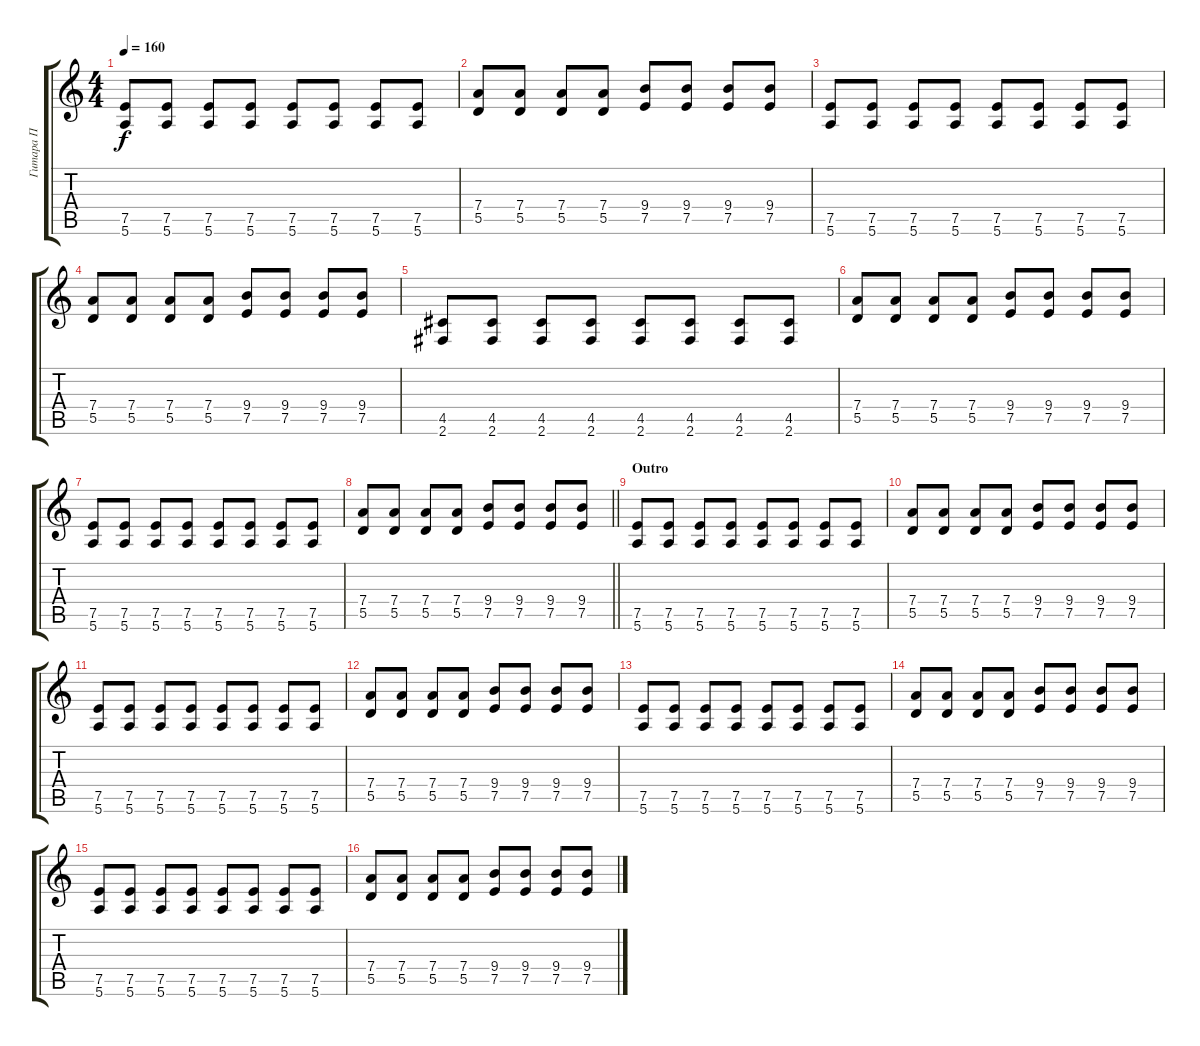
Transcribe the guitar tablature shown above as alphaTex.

\track ("Гитара П" "Гитара П") {instrument overdrivenguitar}
\staff {score tabs}
\tuning (E4 B3 G3 D3 A2 E2) {hide}
\ts (4 4)
\tempo 160
\clef g2
\ks c
(7.5 5.6).8{dy f} (7.5 5.6).8 (7.5 5.6).8 (7.5 5.6).8 (7.5 5.6).8 (7.5 5.6).8 (7.5 5.6).8 (7.5 5.6).8 |
(7.4 5.5).8 (7.4 5.5).8 (7.4 5.5).8 (7.4 5.5).8 (9.4 7.5).8 (9.4 7.5).8 (9.4 7.5).8 (9.4 7.5).8 |
(7.5 5.6).8 (7.5 5.6).8 (7.5 5.6).8 (7.5 5.6).8 (7.5 5.6).8 (7.5 5.6).8 (7.5 5.6).8 (7.5 5.6).8 |
(7.4 5.5).8 (7.4 5.5).8 (7.4 5.5).8 (7.4 5.5).8 (9.4 7.5).8 (9.4 7.5).8 (9.4 7.5).8 (9.4 7.5).8 |
(4.5 2.6).8 (4.5 2.6).8 (4.5 2.6).8 (4.5 2.6).8 (4.5 2.6).8 (4.5 2.6).8 (4.5 2.6).8 (4.5 2.6).8 |
(7.4 5.5).8 (7.4 5.5).8 (7.4 5.5).8 (7.4 5.5).8 (9.4 7.5).8 (9.4 7.5).8 (9.4 7.5).8 (9.4 7.5).8 |
(7.5 5.6).8 (7.5 5.6).8 (7.5 5.6).8 (7.5 5.6).8 (7.5 5.6).8 (7.5 5.6).8 (7.5 5.6).8 (7.5 5.6).8 |
\barLineRight lightlight
(7.4 5.5).8 (7.4 5.5).8 (7.4 5.5).8 (7.4 5.5).8 (9.4 7.5).8 (9.4 7.5).8 (9.4 7.5).8 (9.4 7.5).8 |
\section ("" "Outro")
(7.5 5.6).8 (7.5 5.6).8 (7.5 5.6).8 (7.5 5.6).8 (7.5 5.6).8 (7.5 5.6).8 (7.5 5.6).8 (7.5 5.6).8 |
(7.4 5.5).8 (7.4 5.5).8 (7.4 5.5).8 (7.4 5.5).8 (9.4 7.5).8 (9.4 7.5).8 (9.4 7.5).8 (9.4 7.5).8 |
(7.5 5.6).8 (7.5 5.6).8 (7.5 5.6).8 (7.5 5.6).8 (7.5 5.6).8 (7.5 5.6).8 (7.5 5.6).8 (7.5 5.6).8 |
(7.4 5.5).8 (7.4 5.5).8 (7.4 5.5).8 (7.4 5.5).8 (9.4 7.5).8 (9.4 7.5).8 (9.4 7.5).8 (9.4 7.5).8 |
(7.5 5.6).8 (7.5 5.6).8 (7.5 5.6).8 (7.5 5.6).8 (7.5 5.6).8 (7.5 5.6).8 (7.5 5.6).8 (7.5 5.6).8 |
(7.4 5.5).8 (7.4 5.5).8 (7.4 5.5).8 (7.4 5.5).8 (9.4 7.5).8 (9.4 7.5).8 (9.4 7.5).8 (9.4 7.5).8 |
(7.5 5.6).8 (7.5 5.6).8 (7.5 5.6).8 (7.5 5.6).8 (7.5 5.6).8 (7.5 5.6).8 (7.5 5.6).8 (7.5 5.6).8 |
(7.4 5.5).8 (7.4 5.5).8 (7.4 5.5).8 (7.4 5.5).8 (9.4 7.5).8 (9.4 7.5).8 (9.4 7.5).8 (9.4 7.5).8
